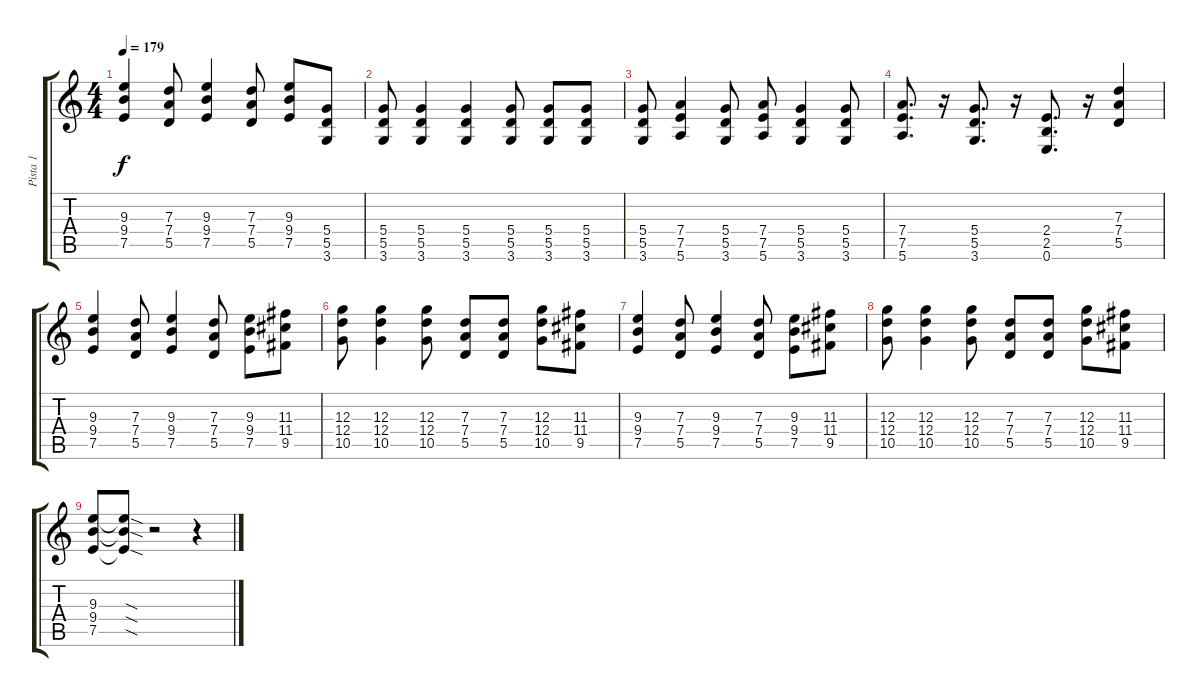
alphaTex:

\track ("Pista 1" "Pista 1") {instrument distortionguitar}
\staff {score tabs}
\tuning (E4 B3 G3 D3 A2 E2) {hide}
\ts (4 4)
\tempo 179
\clef g2
\ks c
(9.3 9.4 7.5).4{dy f} (7.3 7.4 5.5).8 (9.3 9.4 7.5).4 (7.3 7.4 5.5).8 (9.3 9.4 7.5).8 (5.4 5.5 3.6).8 |
(5.4 5.5 3.6).8 (5.4 5.5 3.6).4 (5.4 5.5 3.6).4 (5.4 5.5 3.6).8 (5.4 5.5 3.6).8 (5.4 5.5 3.6).8 |
(5.4 5.5 3.6).8 (7.4 7.5 5.6).4 (5.4 5.5 3.6).8 (7.4 7.5 5.6).8 (5.4 5.5 3.6).4 (5.4 5.5 3.6).8 |
(7.4 7.5 5.6).8{d} r.16 (5.4 5.5 3.6).8{d} r.16 (2.4 2.5 0.6).8{d} r.16 (7.3 7.4 5.5).4 |
(9.3 9.4 7.5).4 (7.3 7.4 5.5).8 (9.3 9.4 7.5).4 (7.3 7.4 5.5).8 (9.3 9.4 7.5).8 (11.3 11.4 9.5).8 |
(12.3 12.4 10.5).8 (12.3 12.4 10.5).4 (12.3 12.4 10.5).8 (7.3 7.4 5.5).8 (7.3 7.4 5.5).8 (12.3 12.4 10.5).8 (11.3 11.4 9.5).8 |
(9.3 9.4 7.5).4 (7.3 7.4 5.5).8 (9.3 9.4 7.5).4 (7.3 7.4 5.5).8 (9.3 9.4 7.5).8 (11.3 11.4 9.5).8 |
(12.3 12.4 10.5).8 (12.3 12.4 10.5).4 (12.3 12.4 10.5).8 (7.3 7.4 5.5).8 (7.3 7.4 5.5).8 (12.3 12.4 10.5).8 (11.3 11.4 9.5).8 |
(9.3 9.4 7.5).8 (9.3{sod t} 9.4{sod t} 7.5{sod t}).8 r.2 r.4
